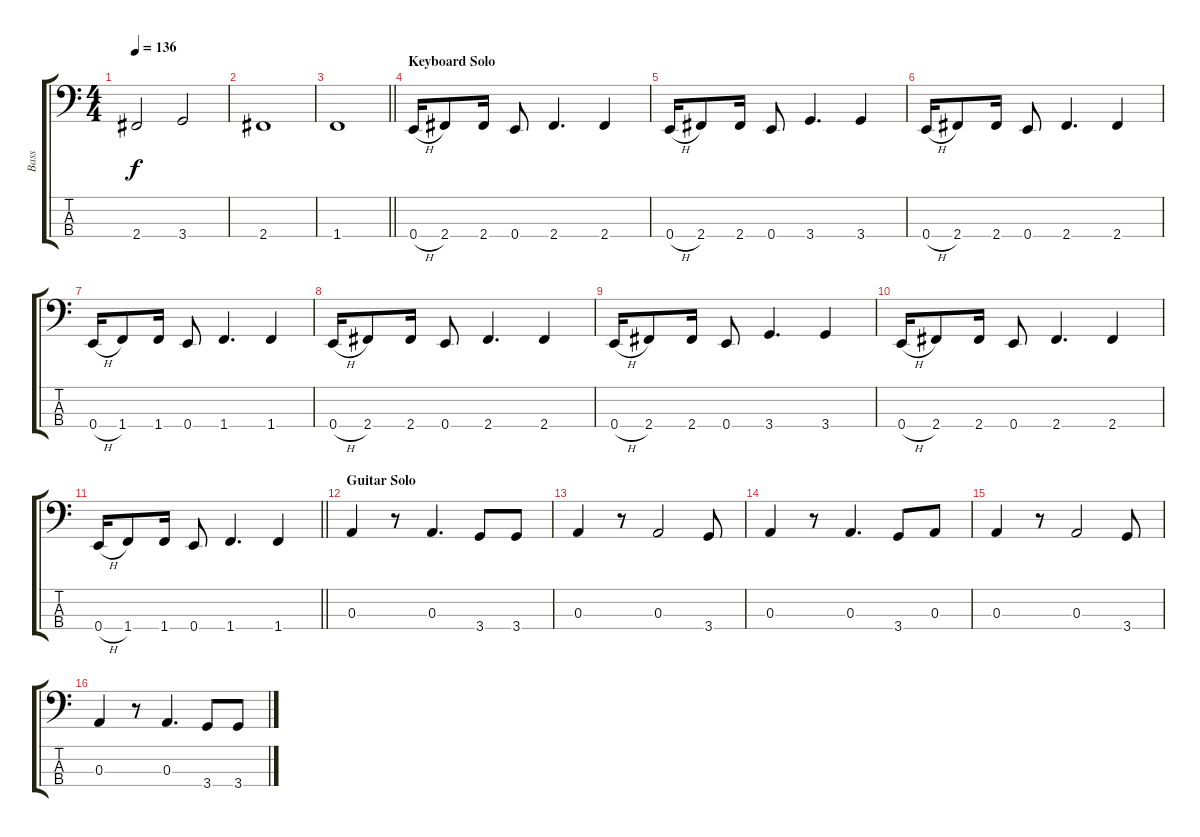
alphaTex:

\track ("Bass" "Bass") {instrument electricbasspick}
\staff {score tabs}
\tuning (G2 D2 A1 E1) {hide}
\ts (4 4)
\tempo 136
\clef f4
\ks c
2.4{t}.2{dy f} 3.4.2 |
2.4.1 |
\barLineRight lightlight
1.4.1 |
\section ("" "Keyboard Solo")
0.4{h}.16 2.4.8 2.4.16 0.4.8 2.4.4{d} 2.4.4 |
0.4{h}.16 2.4.8 2.4.16 0.4.8 3.4.4{d} 3.4.4 |
0.4{h}.16 2.4.8 2.4.16 0.4.8 2.4.4{d} 2.4.4 |
0.4{h}.16 1.4.8 1.4.16 0.4.8 1.4.4{d} 1.4.4 |
0.4{h}.16 2.4.8 2.4.16 0.4.8 2.4.4{d} 2.4.4 |
0.4{h}.16 2.4.8 2.4.16 0.4.8 3.4.4{d} 3.4.4 |
0.4{h}.16 2.4.8 2.4.16 0.4.8 2.4.4{d} 2.4.4 |
\barLineRight lightlight
0.4{h}.16 1.4.8 1.4.16 0.4.8 1.4.4{d} 1.4.4 |
\section ("" "Guitar Solo")
0.3.4 r.8 0.3.4{d} 3.4.8 3.4.8 |
0.3.4 r.8 0.3.2 3.4.8 |
0.3.4 r.8 0.3.4{d} 3.4.8 0.3.8 |
0.3.4 r.8 0.3.2 3.4.8 |
0.3.4 r.8 0.3.4{d} 3.4.8 3.4.8
